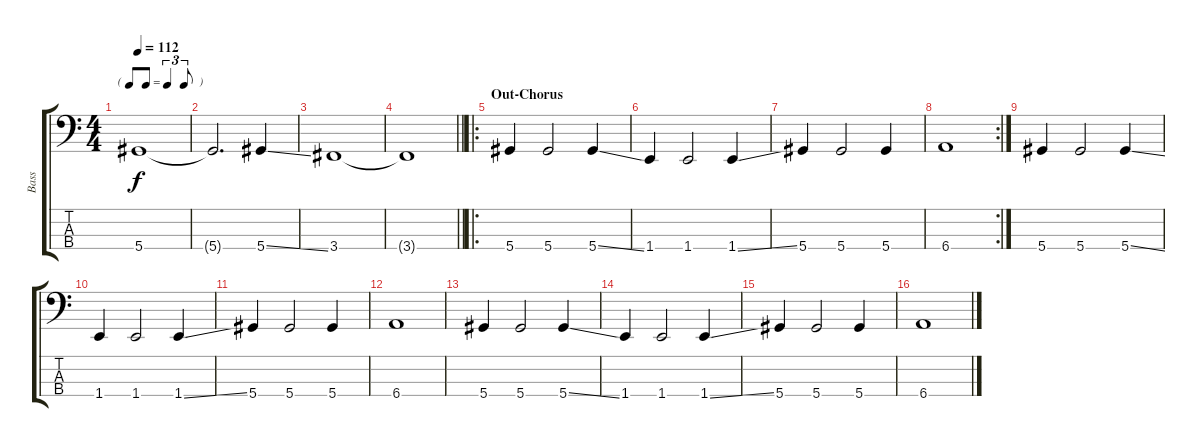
\track ("Bass" "Bass") {instrument electricbassfinger}
\staff {score tabs}
\tuning (Gb2 Db2 Ab1 Eb1) {hide}
\ts (4 4)
\tf triplet8th
\tempo 112
\clef f4
\ks c
5.4.1{dy f} |
5.4{t}.2{d} 5.4{ss}.4 |
3.4.1 |
\barLineRight lightlight
3.4{t}.1 |
\ro
\section ("" "Out-Chorus")
5.4.4 5.4.2 5.4{ss}.4 |
1.4.4 1.4.2 1.4{ss}.4 |
5.4.4 5.4.2 5.4.4 |
\rc 2
6.4.1 |
5.4.4 5.4.2 5.4{ss}.4 |
1.4.4 1.4.2 1.4{ss}.4 |
5.4.4 5.4.2 5.4.4 |
6.4.1 |
5.4.4 5.4.2 5.4{ss}.4 |
1.4.4 1.4.2 1.4{ss}.4 |
5.4.4 5.4.2 5.4.4 |
6.4.1
